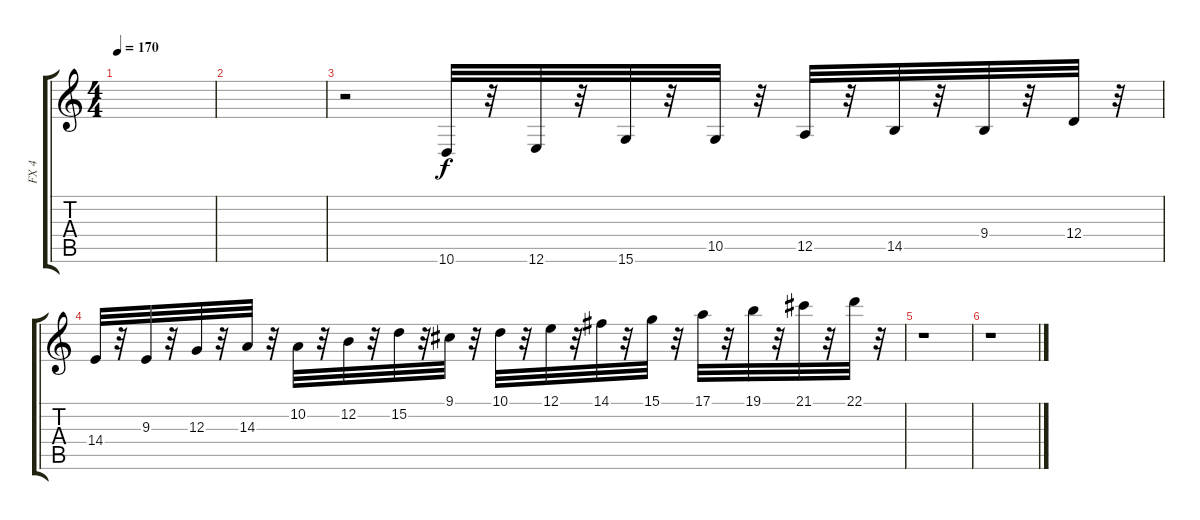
\track ("FX 4" "FX 4") {instrument lead5charang}
\staff {score tabs}
\tuning (E4 B3 G3 D3 A2 E2) {hide}
\ts (4 4)
\tempo 170
\clef g2
\ks c
|
|
r.2 10.6.32 r.32 12.6.32 r.32 15.6.32 r.32 10.5.32 r.32 12.5.32 r.32 14.5.32 r.32 9.4.32 r.32 12.4.32 r.32 |
14.4.32 r.32 9.3.32 r.32 12.3.32 r.32 14.3.32 r.32 10.2.32 r.32 12.2.32 r.32 15.2.32 r.32 9.1.32 r.32 10.1.32 r.32 12.1.32 r.32 14.1.32 r.32 15.1.32 r.32 17.1.32 r.32 19.1.32 r.32 21.1.32 r.32 22.1.32 r.32 |
r.1 |
r.1
